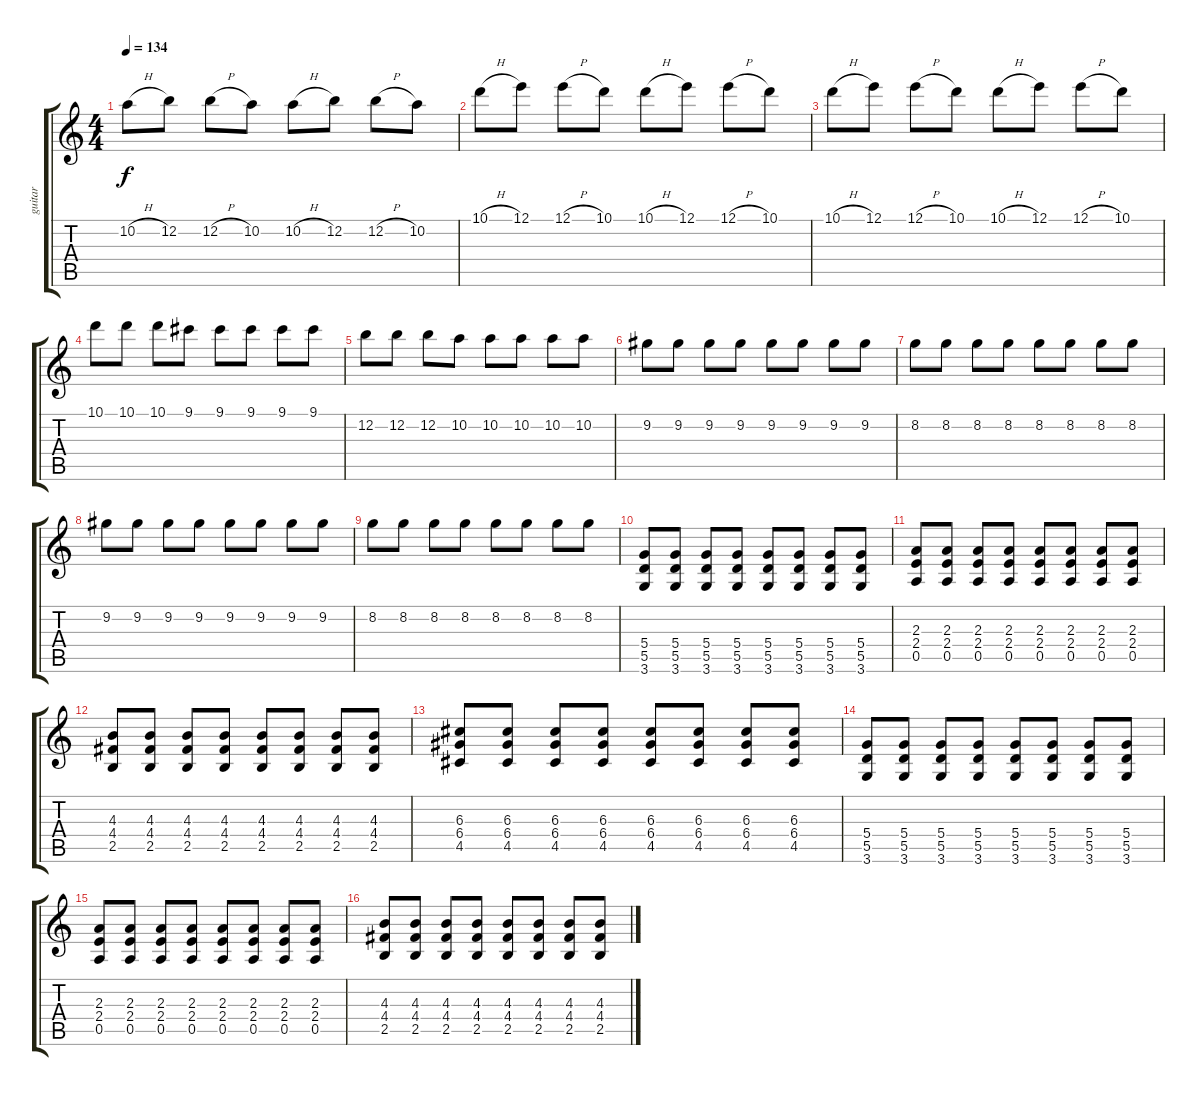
\track ("guitar" "guitar") {instrument electricguitarclean}
\staff {score tabs}
\tuning (E4 B3 G3 D3 A2 E2) {hide}
\ts (4 4)
\tempo 134
\clef g2
\ks c
10.2{h}.8{dy f} 12.2.8 12.2{h}.8 10.2.8 10.2{h}.8 12.2.8 12.2{h}.8 10.2.8 |
10.1{h}.8 12.1.8 12.1{h}.8 10.1.8 10.1{h}.8 12.1.8 12.1{h}.8 10.1.8 |
10.1{h}.8 12.1.8 12.1{h}.8 10.1.8 10.1{h}.8 12.1.8 12.1{h}.8 10.1.8 |
10.1.8 10.1.8 10.1.8 9.1.8 9.1.8 9.1.8 9.1.8 9.1.8 |
12.2.8 12.2.8 12.2.8 10.2.8 10.2.8 10.2.8 10.2.8 10.2.8 |
9.2.8 9.2.8 9.2.8 9.2.8 9.2.8 9.2.8 9.2.8 9.2.8 |
8.2.8 8.2.8 8.2.8 8.2.8 8.2.8 8.2.8 8.2.8 8.2.8 |
9.2.8 9.2.8 9.2.8 9.2.8 9.2.8 9.2.8 9.2.8 9.2.8 |
8.2.8 8.2.8 8.2.8 8.2.8 8.2.8 8.2.8 8.2.8 8.2.8 |
(5.4 5.5 3.6).8 (5.4 5.5 3.6).8 (5.4 5.5 3.6).8 (5.4 5.5 3.6).8 (5.4 5.5 3.6).8 (5.4 5.5 3.6).8 (5.4 5.5 3.6).8 (5.4 5.5 3.6).8 |
(2.3 2.4 0.5).8 (2.3 2.4 0.5).8 (2.3 2.4 0.5).8 (2.3 2.4 0.5).8 (2.3 2.4 0.5).8 (2.3 2.4 0.5).8 (2.3 2.4 0.5).8 (2.3 2.4 0.5).8 |
(4.3 4.4 2.5).8 (4.3 4.4 2.5).8 (4.3 4.4 2.5).8 (4.3 4.4 2.5).8 (4.3 4.4 2.5).8 (4.3 4.4 2.5).8 (4.3 4.4 2.5).8 (4.3 4.4 2.5).8 |
(6.3 6.4 4.5).8 (6.3 6.4 4.5).8 (6.3 6.4 4.5).8 (6.3 6.4 4.5).8 (6.3 6.4 4.5).8 (6.3 6.4 4.5).8 (6.3 6.4 4.5).8 (6.3 6.4 4.5).8 |
(5.4 5.5 3.6).8 (5.4 5.5 3.6).8 (5.4 5.5 3.6).8 (5.4 5.5 3.6).8 (5.4 5.5 3.6).8 (5.4 5.5 3.6).8 (5.4 5.5 3.6).8 (5.4 5.5 3.6).8 |
(2.3 2.4 0.5).8 (2.3 2.4 0.5).8 (2.3 2.4 0.5).8 (2.3 2.4 0.5).8 (2.3 2.4 0.5).8 (2.3 2.4 0.5).8 (2.3 2.4 0.5).8 (2.3 2.4 0.5).8 |
(4.3 4.4 2.5).8 (4.3 4.4 2.5).8 (4.3 4.4 2.5).8 (4.3 4.4 2.5).8 (4.3 4.4 2.5).8 (4.3 4.4 2.5).8 (4.3 4.4 2.5).8 (4.3 4.4 2.5).8
